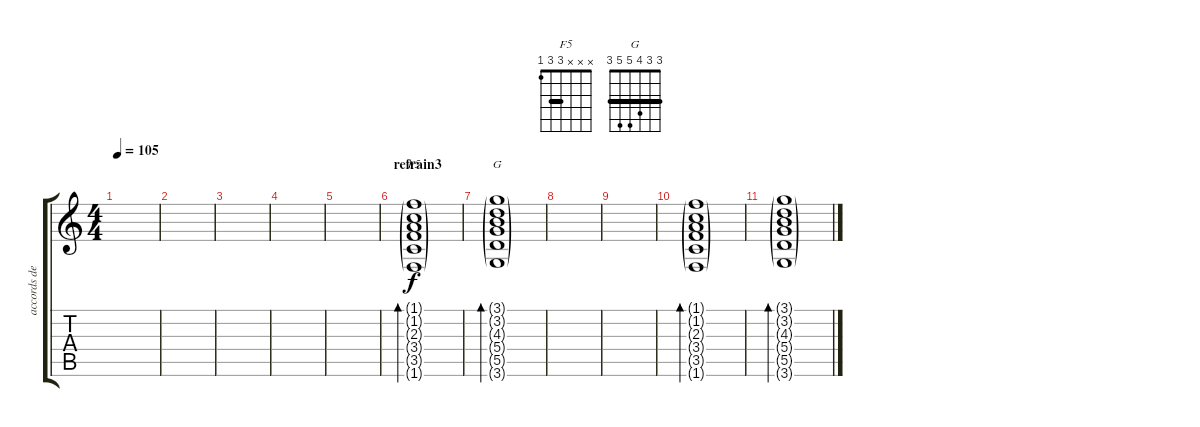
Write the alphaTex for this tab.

\track ("accords de la chanson" "accords de") {instrument acousticguitarsteel}
\staff {score tabs}
\tuning (E4 B3 G3 D3 A2 E2) {hide}
\chord ("F5" x x x 3 3 1) {barre 3}
\chord ("G" 3 3 4 5 5 3) {barre 3}
\ts (4 4)
\tempo 105
\clef g2
\ks c
|
|
|
|
|
\section ("" "refrain3")
(1.1{g} 1.2{g} 2.3{g} 3.4{g} 3.5{g} 1.6{g}).1{bd 480 ch "F5"} |
(3.1{g} 3.2{g} 4.3{g} 5.4{g} 5.5{g} 3.6{g}).1{bd 480 ch "G"} |
|
|
(1.1{g} 1.2{g} 2.3{g} 3.4{g} 3.5{g} 1.6{g}).1{bd 480} |
(3.1{g} 3.2{g} 4.3{g} 5.4{g} 5.5{g} 3.6{g}).1{bd 480}
